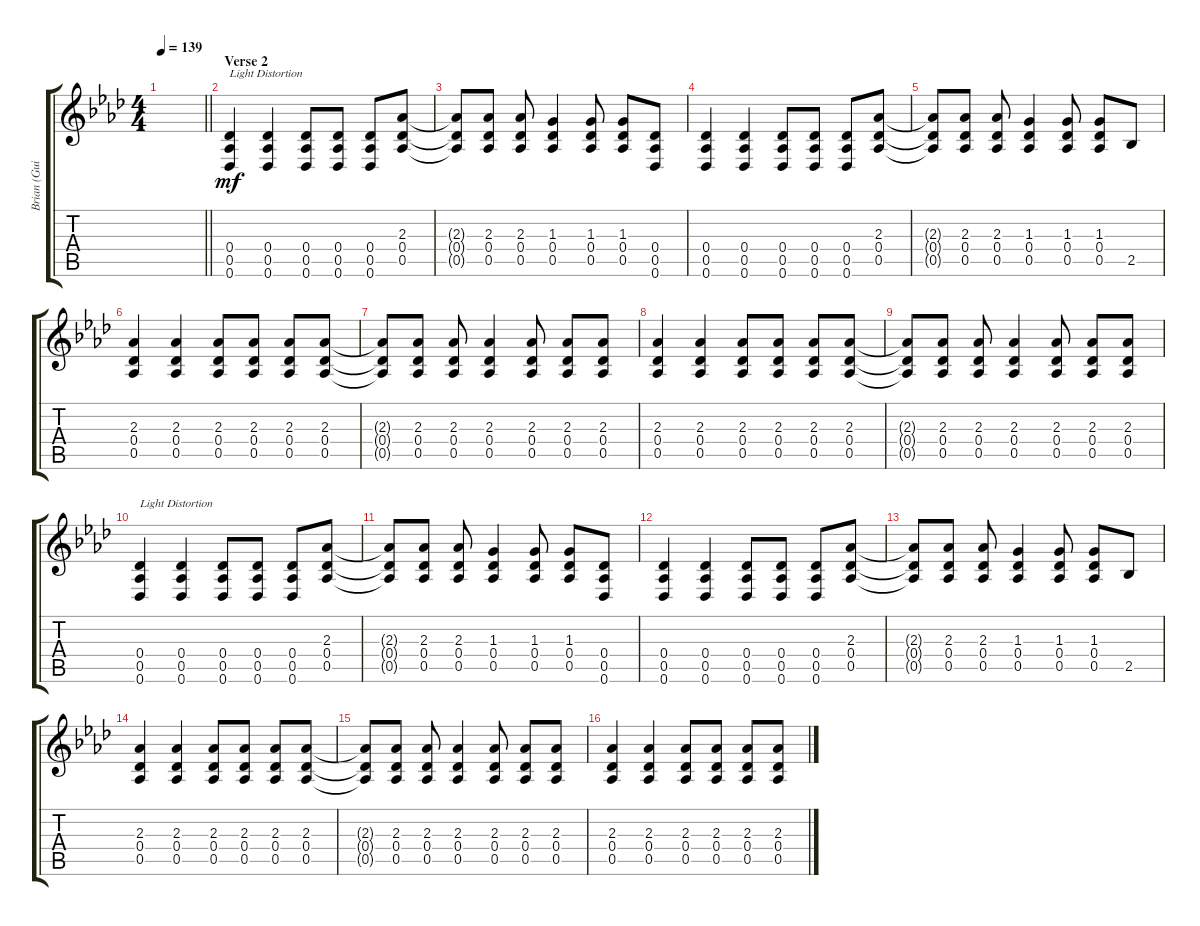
\track ("Brian (Guitar 2)" "Brian (Gui") {instrument electricguitarclean}
\staff {score tabs}
\tuning (Eb4 Bb3 Gb3 Db3 Ab2 Db2) {hide}
\ts (4 4)
\tempo 139
\clef g2
\barLineRight lightlight
\ks ab
|
\section ("" "Verse 2")
(0.4 0.5 0.6).4{txt "Light Distortion" dy mf} (0.4 0.5 0.6).4 (0.4 0.5 0.6).8 (0.4 0.5 0.6).8 (0.4 0.5 0.6).8 (2.3 0.4 0.5).8 |
(2.3{t} 0.4{t} 0.5{t}).8 (2.3 0.4 0.5).8 (2.3 0.4 0.5).8 (1.3 0.4 0.5).4 (1.3 0.4 0.5).8 (1.3 0.4 0.5).8 (0.4 0.5 0.6).8 |
(0.4 0.5 0.6).4 (0.4 0.5 0.6).4 (0.4 0.5 0.6).8 (0.4 0.5 0.6).8 (0.4 0.5 0.6).8 (2.3 0.4 0.5).8 |
(2.3{t} 0.4{t} 0.5{t}).8 (2.3 0.4 0.5).8 (2.3 0.4 0.5).8 (1.3 0.4 0.5).4 (1.3 0.4 0.5).8 (1.3 0.4 0.5).8 2.5.8 |
(2.3 0.4 0.5).4 (2.3 0.4 0.5).4 (2.3 0.4 0.5).8 (2.3 0.4 0.5).8 (2.3 0.4 0.5).8 (2.3 0.4 0.5).8 |
(2.3{t} 0.4{t} 0.5{t}).8 (2.3 0.4 0.5).8 (2.3 0.4 0.5).8 (2.3 0.4 0.5).4 (2.3 0.4 0.5).8 (2.3 0.4 0.5).8 (2.3 0.4 0.5).8 |
(2.3 0.4 0.5).4 (2.3 0.4 0.5).4 (2.3 0.4 0.5).8 (2.3 0.4 0.5).8 (2.3 0.4 0.5).8 (2.3 0.4 0.5).8 |
(2.3{t} 0.4{t} 0.5{t}).8 (2.3 0.4 0.5).8 (2.3 0.4 0.5).8 (2.3 0.4 0.5).4 (2.3 0.4 0.5).8 (2.3 0.4 0.5).8 (2.3 0.4 0.5).8 |
(0.4 0.5 0.6).4{txt "Light Distortion"} (0.4 0.5 0.6).4 (0.4 0.5 0.6).8 (0.4 0.5 0.6).8 (0.4 0.5 0.6).8 (2.3 0.4 0.5).8 |
(2.3{t} 0.4{t} 0.5{t}).8 (2.3 0.4 0.5).8 (2.3 0.4 0.5).8 (1.3 0.4 0.5).4 (1.3 0.4 0.5).8 (1.3 0.4 0.5).8 (0.4 0.5 0.6).8 |
(0.4 0.5 0.6).4 (0.4 0.5 0.6).4 (0.4 0.5 0.6).8 (0.4 0.5 0.6).8 (0.4 0.5 0.6).8 (2.3 0.4 0.5).8 |
(2.3{t} 0.4{t} 0.5{t}).8 (2.3 0.4 0.5).8 (2.3 0.4 0.5).8 (1.3 0.4 0.5).4 (1.3 0.4 0.5).8 (1.3 0.4 0.5).8 2.5.8 |
(2.3 0.4 0.5).4 (2.3 0.4 0.5).4 (2.3 0.4 0.5).8 (2.3 0.4 0.5).8 (2.3 0.4 0.5).8 (2.3 0.4 0.5).8 |
(2.3{t} 0.4{t} 0.5{t}).8 (2.3 0.4 0.5).8 (2.3 0.4 0.5).8 (2.3 0.4 0.5).4 (2.3 0.4 0.5).8 (2.3 0.4 0.5).8 (2.3 0.4 0.5).8 |
(2.3 0.4 0.5).4 (2.3 0.4 0.5).4 (2.3 0.4 0.5).8 (2.3 0.4 0.5).8 (2.3 0.4 0.5).8 (2.3 0.4 0.5).8
